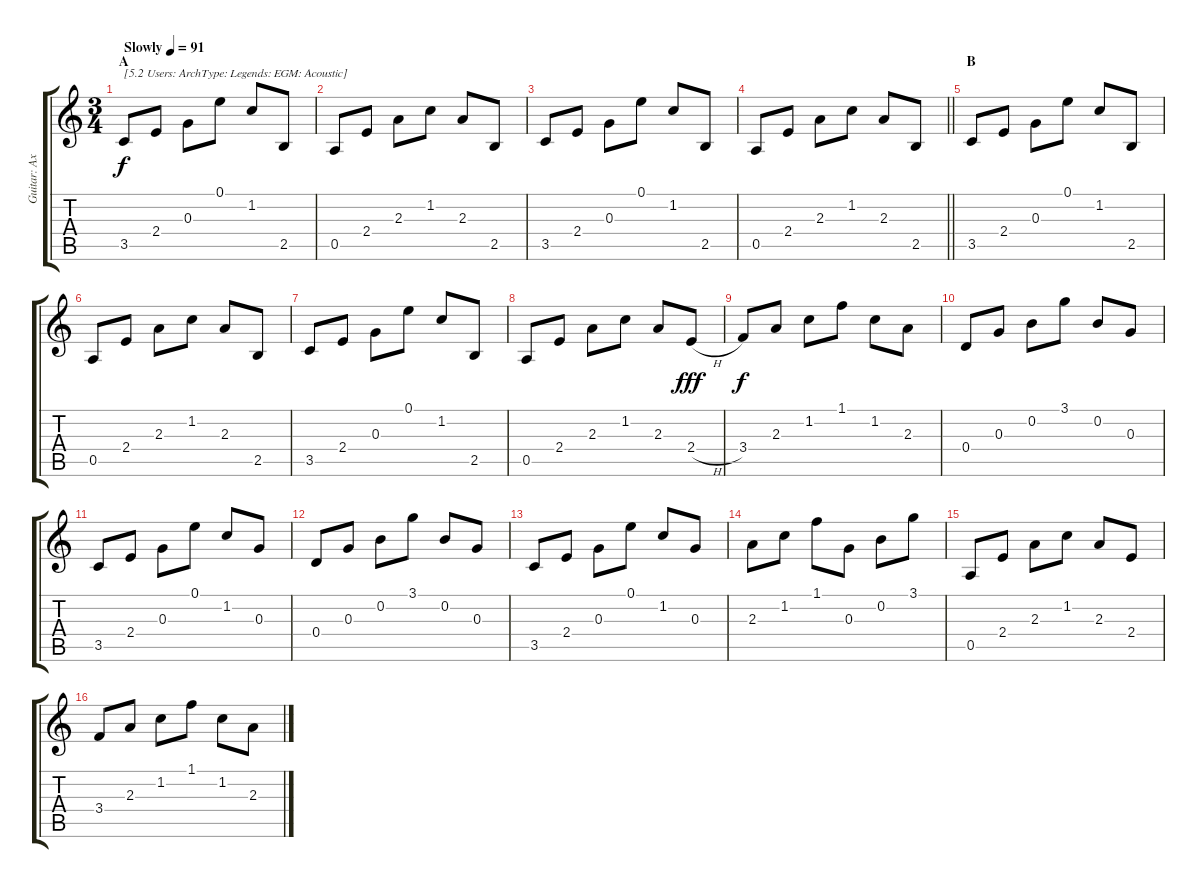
\track ("Guitar: Axel" "Guitar: Ax") {instrument electricguitarjazz}
\staff {score tabs}
\tuning (E4 B3 G3 D3 A2 E2) {hide}
\ts (3 4)
\section ("" "A")
\tempo (91 "Slowly")
\clef g2
\ks c
3.5.8{txt "[5.2 Users: ArchType: Legends: EGM: Acoustic]" dy f instrument electricguitarjazz} 2.4.8 0.3.8 0.1.8 1.2.8 2.5.8 |
0.5.8 2.4.8 2.3.8 1.2.8 2.3.8 2.5.8 |
3.5.8 2.4.8 0.3.8 0.1.8 1.2.8 2.5.8 |
\barLineRight lightlight
0.5.8 2.4.8 2.3.8 1.2.8 2.3.8 2.5.8 |
\section ("" "B")
3.5.8 2.4.8 0.3.8 0.1.8 1.2.8 2.5.8 |
0.5.8 2.4.8 2.3.8 1.2.8 2.3.8 2.5.8 |
3.5.8 2.4.8 0.3.8 0.1.8 1.2.8 2.5.8 |
0.5.8 2.4.8 2.3.8 1.2.8 2.3.8 2.4{h}.8{dy fff} |
3.4.8{dy f} 2.3.8 1.2.8 1.1.8 1.2.8 2.3.8 |
0.4.8 0.3.8 0.2.8 3.1.8 0.2.8 0.3.8 |
3.5.8 2.4.8 0.3.8 0.1.8 1.2.8 0.3.8 |
0.4.8 0.3.8 0.2.8 3.1.8 0.2.8 0.3.8 |
3.5.8 2.4.8 0.3.8 0.1.8 1.2.8 0.3.8 |
2.3.8 1.2.8 1.1.8 0.3.8 0.2.8 3.1.8 |
0.5.8 2.4.8 2.3.8 1.2.8 2.3.8 2.4.8 |
3.4.8 2.3.8 1.2.8 1.1.8 1.2.8 2.3.8
